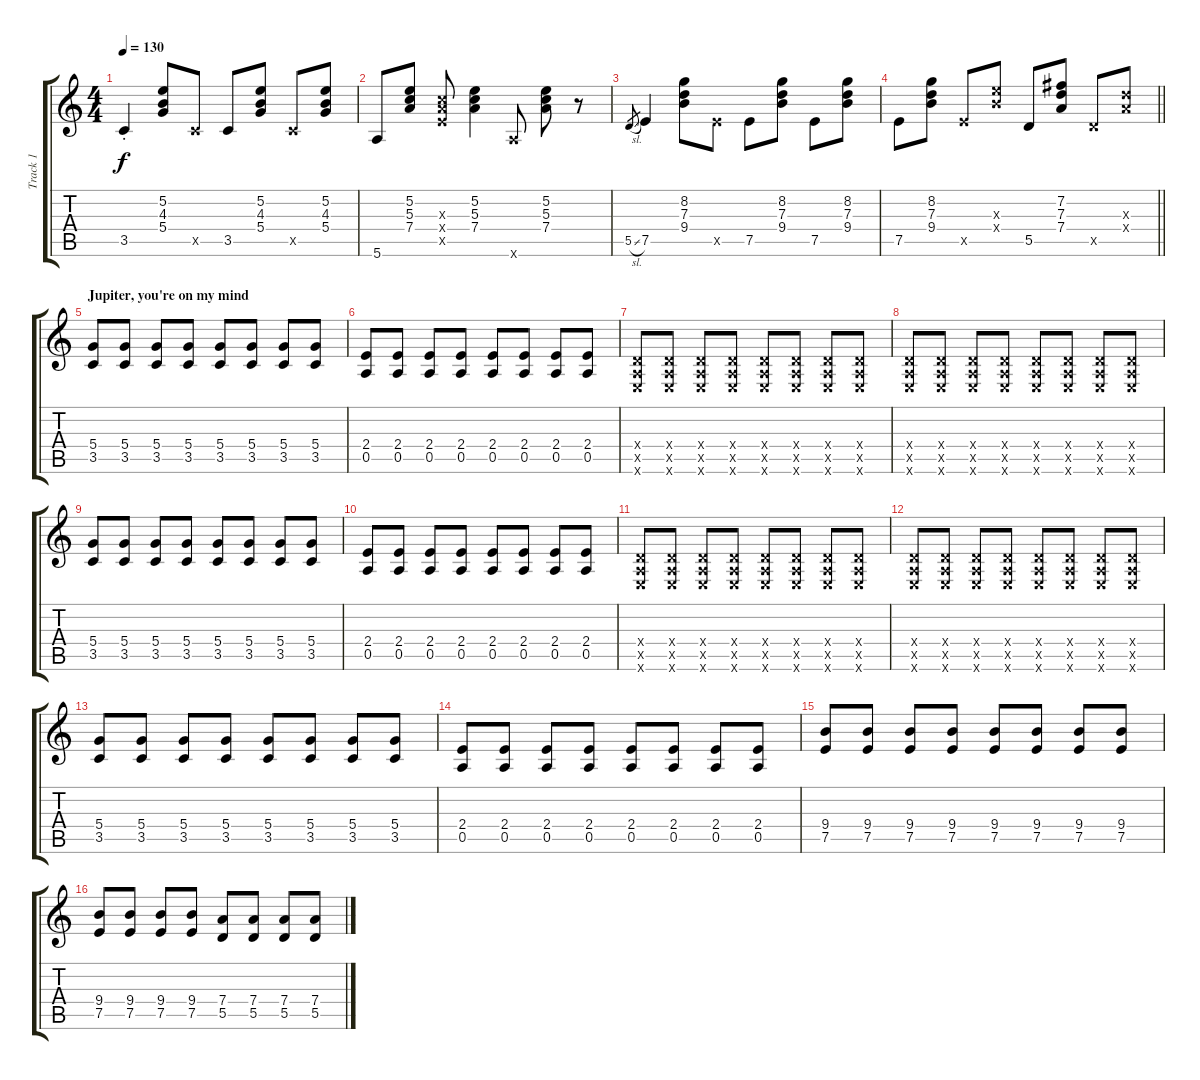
\track ("Track 1" "Track 1") {instrument acousticguitarsteel}
\staff {score tabs}
\tuning (E4 B3 G3 D3 A2 E2) {hide}
\ts (4 4)
\tempo 130
\clef g2
\ks c
3.5{st}.4{dy f} (5.2 4.3 5.4).8 3.5{x}.8 3.5.8 (5.2 4.3 5.4).8 3.5{x}.8 (5.2 4.3 5.4).8 |
5.6.8 (5.2 5.3 7.4).8 (5.3{x} 7.4{x} 7.5{x}).8 (5.2 5.3 7.4).4 5.6{x}.8 (5.2 5.3 7.4).8 r.8 |
5.5{sl}.8{gr} 7.5.4 (8.2 7.3 9.4).8 7.5{x}.8 7.5.8 (8.2 7.3 9.4).8 7.5.8 (8.2 7.3 9.4).8 |
\barLineRight lightlight
7.5.8 (8.2 7.3 9.4).8 7.5{x}.8 (9.3{x} 9.4{x}).8 5.5.8 (7.2 7.3 7.4).8 5.5{x}.8 (7.3{x} 7.4{x}).8 |
\section ("" "Jupiter, you're on my mind")
(5.4 3.5).8{instrument overdrivenguitar} (5.4 3.5).8 (5.4 3.5).8 (5.4 3.5).8 (5.4 3.5).8 (5.4 3.5).8 (5.4 3.5).8 (5.4 3.5).8 |
(2.4 0.5).8 (2.4 0.5).8 (2.4 0.5).8 (2.4 0.5).8 (2.4 0.5).8 (2.4 0.5).8 (2.4 0.5).8 (2.4 0.5).8 |
(0.4{x} 0.5{x} 0.6{x}).8 (0.4{x} 0.5{x} 0.6{x}).8 (0.4{x} 0.5{x} 0.6{x}).8 (0.4{x} 0.5{x} 0.6{x}).8 (0.4{x} 0.5{x} 0.6{x}).8 (0.4{x} 0.5{x} 0.6{x}).8 (0.4{x} 0.5{x} 0.6{x}).8 (0.4{x} 0.5{x} 0.6{x}).8 |
(0.4{x} 0.5{x} 0.6{x}).8 (0.4{x} 0.5{x} 0.6{x}).8 (0.4{x} 0.5{x} 0.6{x}).8 (0.4{x} 0.5{x} 0.6{x}).8 (0.4{x} 0.5{x} 0.6{x}).8 (0.4{x} 0.5{x} 0.6{x}).8 (0.4{x} 0.5{x} 0.6{x}).8 (0.4{x} 0.5{x} 0.6{x}).8 |
(5.4 3.5).8 (5.4 3.5).8 (5.4 3.5).8 (5.4 3.5).8 (5.4 3.5).8 (5.4 3.5).8 (5.4 3.5).8 (5.4 3.5).8 |
(2.4 0.5).8 (2.4 0.5).8 (2.4 0.5).8 (2.4 0.5).8 (2.4 0.5).8 (2.4 0.5).8 (2.4 0.5).8 (2.4 0.5).8 |
(0.4{x} 0.5{x} 0.6{x}).8 (0.4{x} 0.5{x} 0.6{x}).8 (0.4{x} 0.5{x} 0.6{x}).8 (0.4{x} 0.5{x} 0.6{x}).8 (0.4{x} 0.5{x} 0.6{x}).8 (0.4{x} 0.5{x} 0.6{x}).8 (0.4{x} 0.5{x} 0.6{x}).8 (0.4{x} 0.5{x} 0.6{x}).8 |
(0.4{x} 0.5{x} 0.6{x}).8 (0.4{x} 0.5{x} 0.6{x}).8 (0.4{x} 0.5{x} 0.6{x}).8 (0.4{x} 0.5{x} 0.6{x}).8 (0.4{x} 0.5{x} 0.6{x}).8 (0.4{x} 0.5{x} 0.6{x}).8 (0.4{x} 0.5{x} 0.6{x}).8 (0.4{x} 0.5{x} 0.6{x}).8 |
(5.4 3.5).8 (5.4 3.5).8 (5.4 3.5).8 (5.4 3.5).8 (5.4 3.5).8 (5.4 3.5).8 (5.4 3.5).8 (5.4 3.5).8 |
(2.4 0.5).8 (2.4 0.5).8 (2.4 0.5).8 (2.4 0.5).8 (2.4 0.5).8 (2.4 0.5).8 (2.4 0.5).8 (2.4 0.5).8 |
(9.4 7.5).8 (9.4 7.5).8 (9.4 7.5).8 (9.4 7.5).8 (9.4 7.5).8 (9.4 7.5).8 (9.4 7.5).8 (9.4 7.5).8 |
(9.4 7.5).8 (9.4 7.5).8 (9.4 7.5).8 (9.4 7.5).8 (7.4 5.5).8 (7.4 5.5).8 (7.4 5.5).8 (7.4 5.5).8
